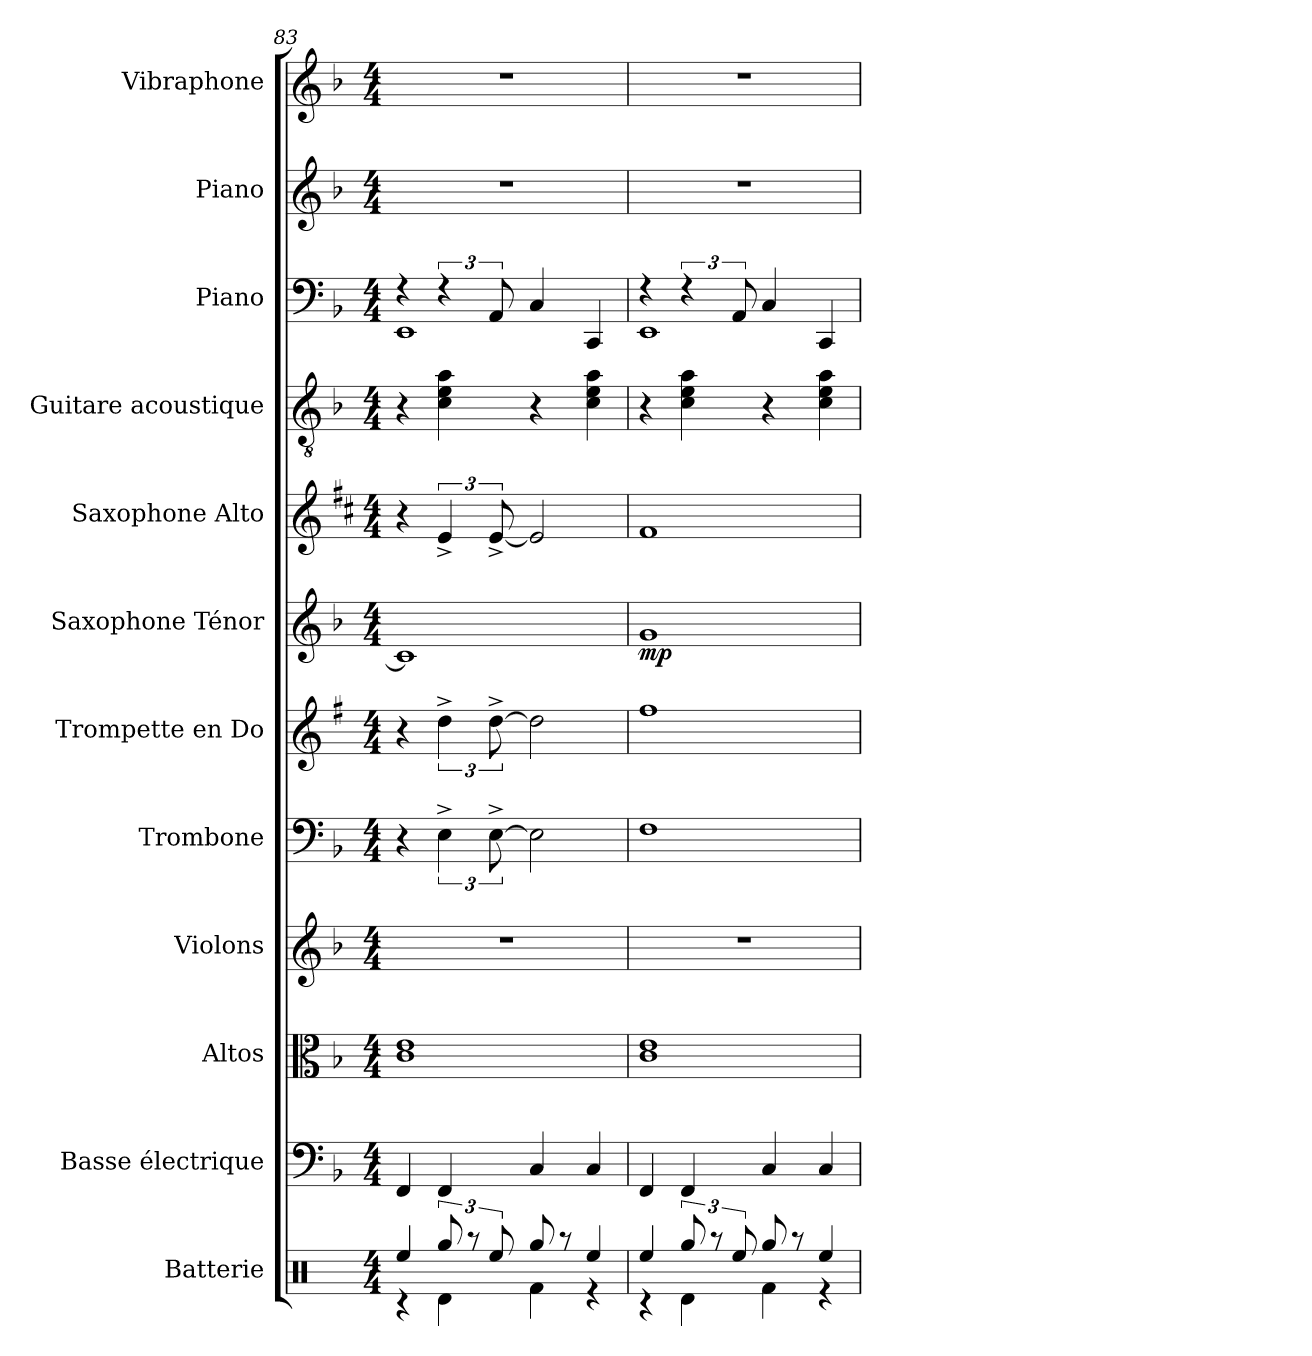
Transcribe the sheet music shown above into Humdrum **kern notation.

**kern	**kern	**kern	**kern	**kern	**kern	**kern	**dynam	**kern	**kern	**kern	**kern	**kern
*part12	*part11	*part10	*part9	*part8	*part7	*part6	*part6	*part5	*part4	*part3	*part2	*part1
*staff12	*staff11	*staff10	*staff9	*staff8	*staff7	*staff6	*staff6	*staff5	*staff4	*staff3	*staff2	*staff1
*I"Batterie	*I"Basse électrique	*I"Altos	*I"Violons	*I"Trombone	*I"Trompette en Do	*I"Saxophone Ténor	*	*I"Saxophone Alto	*I"Guitare acoustique	*I"Piano	*I"Piano	*I"Vibraphone
*I'Batt.	*I'B. él.	*I'Alt.	*I'Vlns.	*I'Tbn.	*I'Tromp. Do	*I'Sax. T.	*	*I'Sax. A.	*I'Guit.	*I'Pia.	*I'Pia.	*I'Vib.
*clefX	*clefF4	*clefC3	*clefG2	*clefF4	*clefG2	*clefG2	*	*clefG2	*clefGv2	*clefF4	*clefG2	*clefG2
*	*ITrd7c12	*	*	*	*ITrd1c2	*ITrd8c14	*	*ITrd5c9	*	*	*	*
*k[]	*k[b-]	*k[b-]	*k[b-]	*k[b-]	*k[b-]	*k[b-]	*	*k[b-]	*k[b-]	*k[b-]	*k[b-]	*k[b-]
*M4/4	*M4/4	*M4/4	*M4/4	*M4/4	*M4/4	*M4/4	*	*M4/4	*M4/4	*M4/4	*M4/4	*M4/4
=83	=83	=83	=83	=83	=83	=83	=83	=83	=83	=83	=83	=83
*^	*	*	*	*	*	*	*	*	*	*^	*	*
4Ree/	4r	4FFF/	1c 1e	1r	4r	4r	1C]	.	4r	4r	4r	1EE	1r	1r
12Rgg/	4Rd\	4FFF/	.	.	6E^\	6cc^\	.	.	6G^/	4c\ 4e\ 4a\	6r	.	.	.
12r	.	.	.	.	.	.	.	.	.	.	.	.	.	.
12Ree/	.	.	.	.	[12E^\	[12cc^\	.	.	[12G^/	.	12AA/	.	.	.
8Rgg/	4Rf\	4CC/	.	.	2E\]	2cc\]	.	.	2G/]	4r	4C/	.	.	.
8r	.	.	.	.	.	.	.	.	.	.	.	.	.	.
4Ree/	4r	4CC/	.	.	.	.	.	.	.	4c\ 4e\ 4a\	4CC/	.	.	.
=84	=84	=84	=84	=84	=84	=84	=84	=84	=84	=84	=84	=84	=84	=84
!	!	!	!	!	!	!	!	!LO:DY:b	!	!	!	!	!	!
4Ree/	4r	4FFF/	1c 1e	1r	1F	1ee	1G	mp	1A	4r	4r	1EE	1r	1r
12Rgg/	4Rd\	4FFF/	.	.	.	.	.	.	.	4c\ 4e\ 4a\	6r	.	.	.
12r	.	.	.	.	.	.	.	.	.	.	.	.	.	.
12Ree/	.	.	.	.	.	.	.	.	.	.	12AA/	.	.	.
8Rgg/	4Rf\	4CC/	.	.	.	.	.	.	.	4r	4C/	.	.	.
8r	.	.	.	.	.	.	.	.	.	.	.	.	.	.
4Ree/	4r	4CC/	.	.	.	.	.	.	.	4c\ 4e\ 4a\	4CC/	.	.	.
*v	*v	*	*	*	*	*	*	*	*	*	*v	*v	*	*
=	=	=	=	=	=	=	=	=	=	=	=	=
*-	*-	*-	*-	*-	*-	*-	*-	*-	*-	*-	*-	*-
